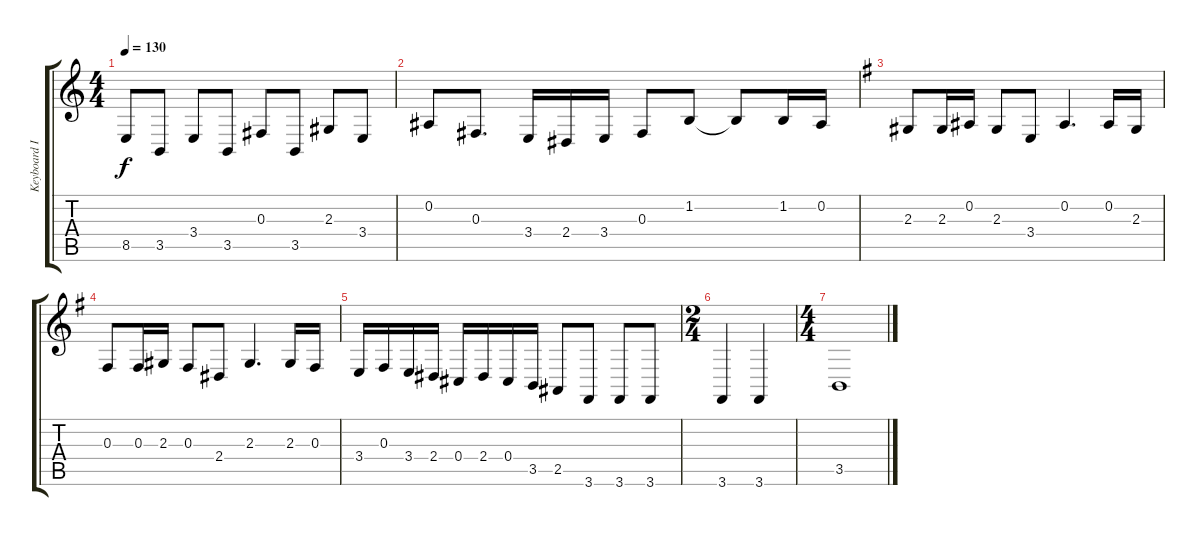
\track ("Keyboard II" "Keyboard I") {instrument harpsichord}
\staff {score tabs}
\tuning (Eb4 Bb3 Gb3 Db3 Ab2 Eb2) {hide}
\ts (4 4)
\tempo 130
\clef g2
\ks c
8.5.8{dy f} 3.5.8 3.4.8 3.5.8 0.3.8 3.5.8 2.3.8 3.4.8 |
0.2.8 0.3.8{d} 3.4.16 2.4.16 3.4.16 0.3.8 1.2.8 1.2{t}.8 1.2.16 0.2.16 |
\ks g
2.3.8 2.3.16 0.2.16 2.3.8 3.4.8 0.2.4{d} 0.2.16 2.3.16 |
0.3.8 0.3.16 2.3.16 0.3.8 2.4.8 2.3.4{d} 2.3.16 0.3.16 |
3.4.16 0.3.16 3.4.16 2.4.16 0.4.16 2.4.16 0.4.16 3.5.16 2.5.8 3.6.8 3.6.8 3.6.8 |
\ts (2 4)
3.6.4 3.6.4 |
\ts (4 4)
3.5.1
